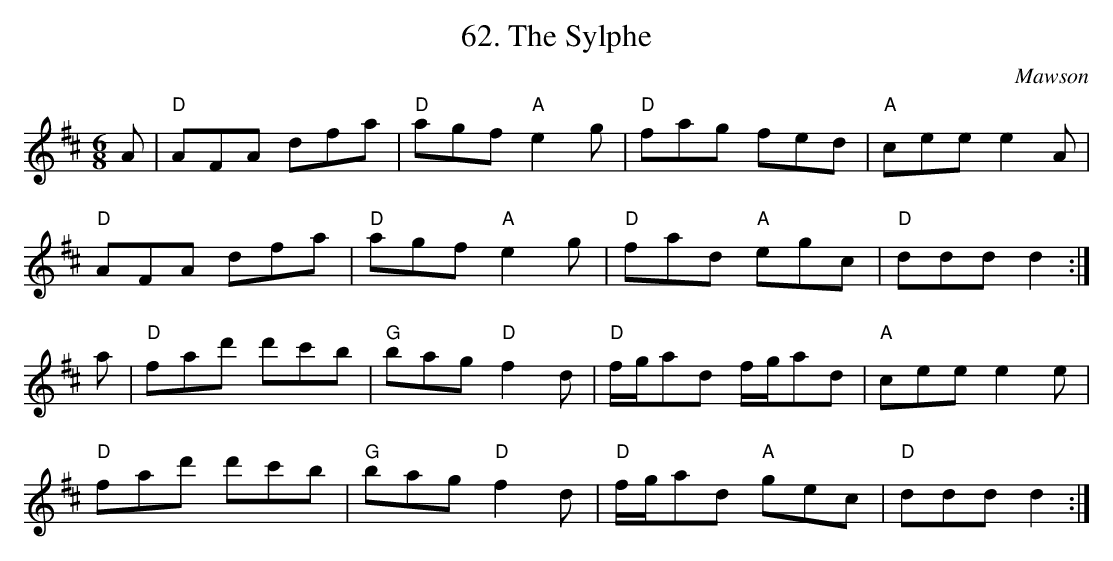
X:1
T:62. The Sylphe
C:Mawson
L:1/8
M:6/8
K:D
 A | "D"AFA dfa | "D"agf "A"e2 g | "D"fag fed | "A"cee e2 A |$ "D"AFA dfa | "D"agf "A"e2 g | "D"fad "A"egc | %8
 "D"ddd d2 :|$ a | "D"fad' d'c'b | "G"bag "D"f2 d | "D"f/g/ad f/g/ad | "A"cee e2 e |$ "D"fad' d'c'b | "G"bag "D"f2 d | %16
 "D"f/g/ad "A"gec | "D"ddd d2 :| %18
